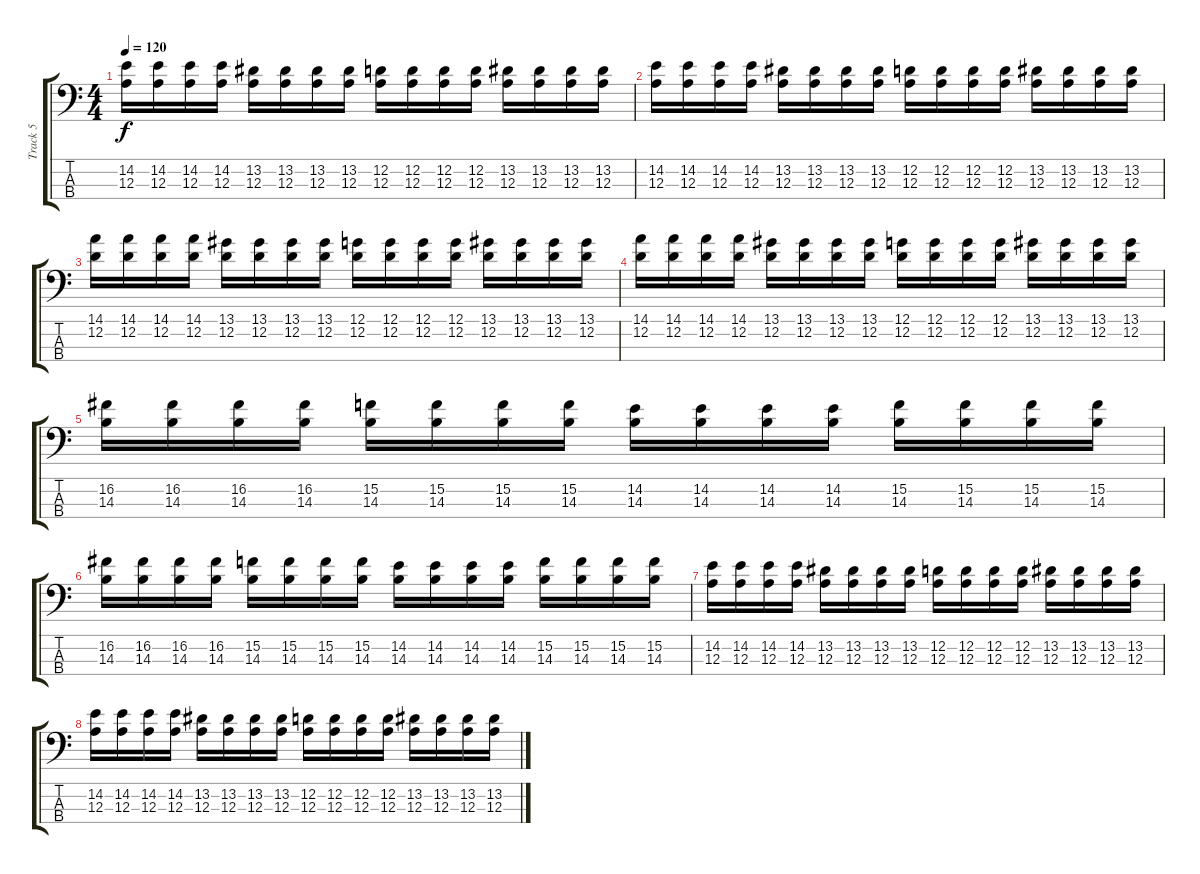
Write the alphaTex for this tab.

\track ("Track 5" "Track 5") {instrument slapbass1}
\staff {score tabs}
\tuning (G2 D2 A1 E1) {hide}
\ts (4 4)
\tempo 120
\clef f4
\ks c
(14.2 12.3).16{dy f instrument slapbass1} (14.2 12.3).16 (14.2 12.3).16 (14.2 12.3).16 (13.2 12.3).16 (13.2 12.3).16 (13.2 12.3).16 (13.2 12.3).16 (12.2 12.3).16 (12.2 12.3).16 (12.2 12.3).16 (12.2 12.3).16 (13.2 12.3).16 (13.2 12.3).16 (13.2 12.3).16 (13.2 12.3).16 |
(14.2 12.3).16 (14.2 12.3).16 (14.2 12.3).16 (14.2 12.3).16 (13.2 12.3).16 (13.2 12.3).16 (13.2 12.3).16 (13.2 12.3).16 (12.2 12.3).16 (12.2 12.3).16 (12.2 12.3).16 (12.2 12.3).16 (13.2 12.3).16 (13.2 12.3).16 (13.2 12.3).16 (13.2 12.3).16 |
(14.1 12.2).16 (14.1 12.2).16 (14.1 12.2).16 (14.1 12.2).16 (13.1 12.2).16 (13.1 12.2).16 (13.1 12.2).16 (13.1 12.2).16 (12.1 12.2).16 (12.1 12.2).16 (12.1 12.2).16 (12.1 12.2).16 (13.1 12.2).16 (13.1 12.2).16 (13.1 12.2).16 (13.1 12.2).16 |
(14.1 12.2).16 (14.1 12.2).16 (14.1 12.2).16 (14.1 12.2).16 (13.1 12.2).16 (13.1 12.2).16 (13.1 12.2).16 (13.1 12.2).16 (12.1 12.2).16 (12.1 12.2).16 (12.1 12.2).16 (12.1 12.2).16 (13.1 12.2).16 (13.1 12.2).16 (13.1 12.2).16 (13.1 12.2).16 |
(16.2 14.3).16 (16.2 14.3).16 (16.2 14.3).16 (16.2 14.3).16 (15.2 14.3).16 (15.2 14.3).16 (15.2 14.3).16 (15.2 14.3).16 (14.2 14.3).16 (14.2 14.3).16 (14.2 14.3).16 (14.2 14.3).16 (15.2 14.3).16 (15.2 14.3).16 (15.2 14.3).16 (15.2 14.3).16 |
(16.2 14.3).16 (16.2 14.3).16 (16.2 14.3).16 (16.2 14.3).16 (15.2 14.3).16 (15.2 14.3).16 (15.2 14.3).16 (15.2 14.3).16 (14.2 14.3).16 (14.2 14.3).16 (14.2 14.3).16 (14.2 14.3).16 (15.2 14.3).16 (15.2 14.3).16 (15.2 14.3).16 (15.2 14.3).16 |
(14.2 12.3).16 (14.2 12.3).16 (14.2 12.3).16 (14.2 12.3).16 (13.2 12.3).16 (13.2 12.3).16 (13.2 12.3).16 (13.2 12.3).16 (12.2 12.3).16 (12.2 12.3).16 (12.2 12.3).16 (12.2 12.3).16 (13.2 12.3).16 (13.2 12.3).16 (13.2 12.3).16 (13.2 12.3).16 |
(14.2 12.3).16 (14.2 12.3).16 (14.2 12.3).16 (14.2 12.3).16 (13.2 12.3).16 (13.2 12.3).16 (13.2 12.3).16 (13.2 12.3).16 (12.2 12.3).16 (12.2 12.3).16 (12.2 12.3).16 (12.2 12.3).16 (13.2 12.3).16 (13.2 12.3).16 (13.2 12.3).16 (13.2 12.3).16
